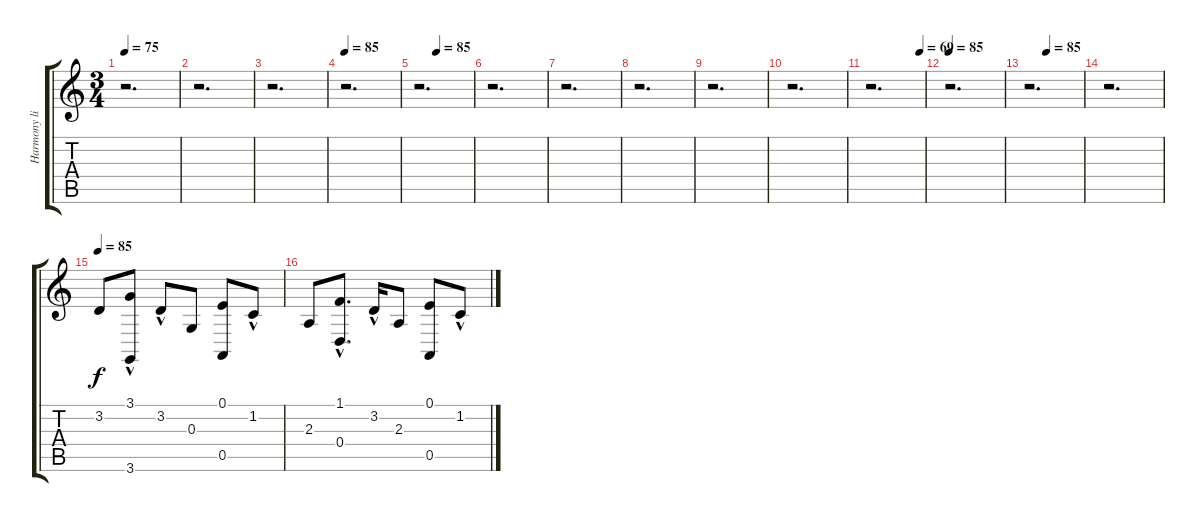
\track ("Harmony line" "Harmony li") {instrument synthstrings1}
\staff {score tabs}
\tuning (E4 B3 G3 D3 A2 E2) {hide}
\ts (3 4)
\tempo 75
\clef g2
\ks c
r.2{d dy f} |
r.2{d} |
r.2{d} |
\tempo 85
r.2{d} |
\tempo (85 0.3333333333333333)
r.2{d} |
r.2{d} |
r.2{d} |
r.2{d} |
r.2{d} |
r.2{d} |
\tempo (69 0.9166666666666666)
r.2{d} |
\tempo 85
r.2{d} |
\tempo (85 0.3333333333333333)
r.2{d} |
r.2{d} |
\tempo 85
3.2.8 (3.1 3.6{hac}).8 3.2{hac}.8 0.3.8 (0.1 0.5).8 1.2{hac}.8 |
2.3.8 (1.1{hac} 0.4).8{d} 3.2{hac}.16 2.3.8 (0.1 0.5).8 1.2{hac}.8
